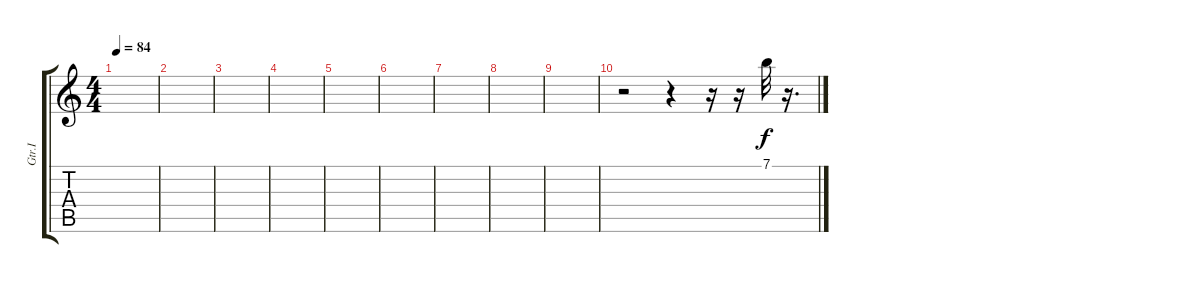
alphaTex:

\track ("Gtr.I" "Gtr.I") {instrument distortionguitar}
\staff {score tabs}
\tuning (E4 B3 G3 D3 A2 D2) {hide}
\ts (4 4)
\tempo 84
\clef g2
\ks c
|
|
|
|
|
|
|
|
|
r.2{instrument electricguitarmuted} r.4 r.16 r.16 7.1.32 r.16{d}
